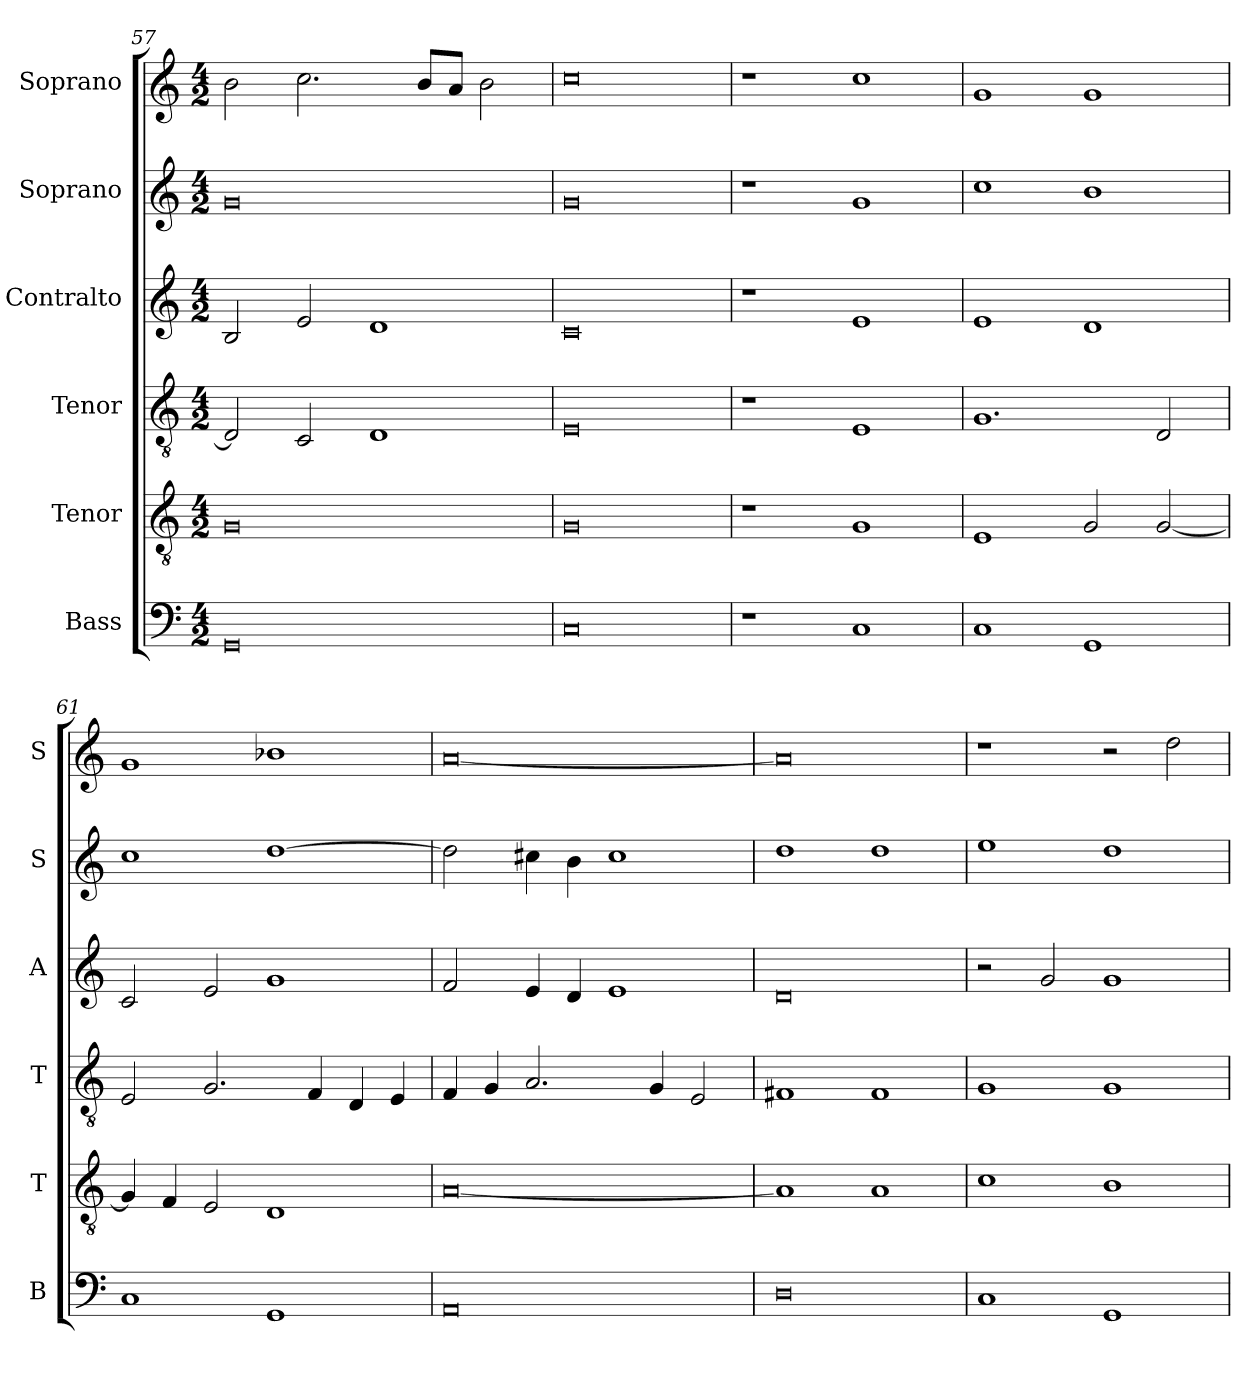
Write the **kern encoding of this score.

**kern	**kern	**kern	**kern	**kern	**kern
*part6	*part5	*part4	*part3	*part2	*part1
*staff6	*staff5	*staff4	*staff3	*staff2	*staff1
*I"Bass	*I"Tenor	*I"Tenor	*I"Contralto	*I"Soprano	*I"Soprano
*I'B	*I'T	*I'T	*I'A	*I'S	*I'S
*clefF4	*clefGv2	*clefGv2	*clefG2	*clefG2	*clefG2
*k[]	*k[]	*k[]	*k[]	*k[]	*k[]
*G:mix	*G:mix	*G:mix	*G:mix	*G:mix	*G:mix
*M4/2	*M4/2	*M4/2	*M4/2	*M4/2	*M4/2
=57	=57	=57	=57	=57	=57
0GG	0G	2D]	2B	0g	2b
.	.	2C	2e	.	2.cc
.	.	1D	1d	.	.
.	.	.	.	.	8b/L
.	.	.	.	.	8a/J
.	.	.	.	.	2b
=58	=58	=58	=58	=58	=58
0C	0G	0E	0c	0g	0cc
=59	=59	=59	=59	=59	=59
1r	1r	1r	1r	1r	1r
1C	1G	1E	1e	1g	1cc
=60	=60	=60	=60	=60	=60
1C	1E	1.G	1e	1cc	1g
1GG	2G	.	1d	1b	1g
.	[2G	2D	.	.	.
=61	=61	=61	=61	=61	=61
1C	4G]	2E	2c	1cc	1g
.	4F	.	.	.	.
.	2E	2.G	2e	.	.
1GG	1D	.	1g	[1dd	1b-X
.	.	4F	.	.	.
.	.	4D	.	.	.
.	.	4E	.	.	.
=62	=62	=62	=62	=62	=62
0AA	[0A	4F	2f	2dd]	[0a
.	.	4G	.	.	.
.	.	2.A	4e	4cc#X	.
.	.	.	4d	4b	.
.	.	.	1e	1cc#	.
.	.	4G	.	.	.
.	.	2E	.	.	.
=63	=63	=63	=63	=63	=63
0D	1A]	1F#X	0d	1dd	0a]
.	1A	1F#	.	1dd	.
=64	=64	=64	=64	=64	=64
1C	1c	1G	2r	1ee	1r
.	.	.	2g	.	.
1GG	1B	1G	1g	1dd	2r
.	.	.	.	.	2dd
=	=	=	=	=	=
*-	*-	*-	*-	*-	*-
